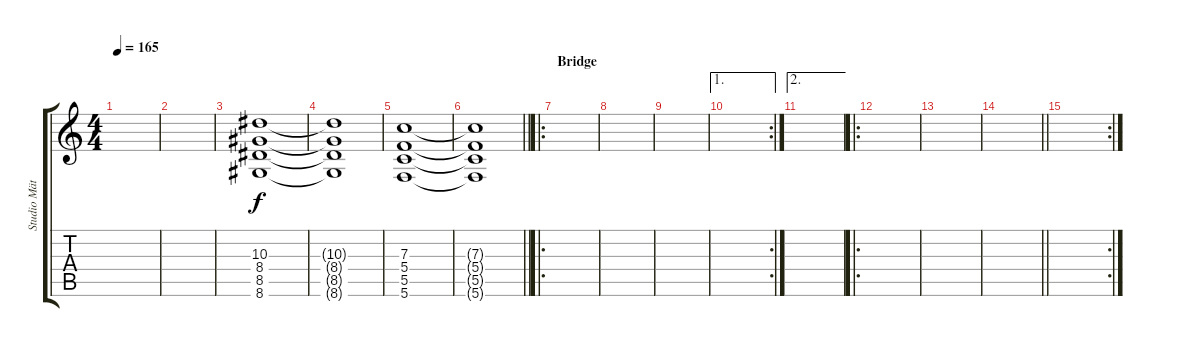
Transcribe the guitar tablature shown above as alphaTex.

\track ("Studio Mätze" "Studio Mät") {instrument distortionguitar}
\staff {score tabs}
\tuning (D4 A3 F3 C3 G2 C2) {hide}
\ts (4 4)
\tempo 165
\clef g2
\ks c
|
|
(10.3 8.4 8.5 8.6).1{volume 12} |
(10.3{t} 8.4{t} 8.5{t} 8.6{t}).1 |
(7.3 5.4 5.5 5.6).1 |
\barLineRight lightlight
(7.3{t} 5.4{t} 5.5{t} 5.6{t}).1 |
\ro
\section ("" "Bridge")
|
|
|
\ae 1
\rc 2
|
\ae 2
|
\ro
|
|
\barLineRight lightlight
|
\rc 2
